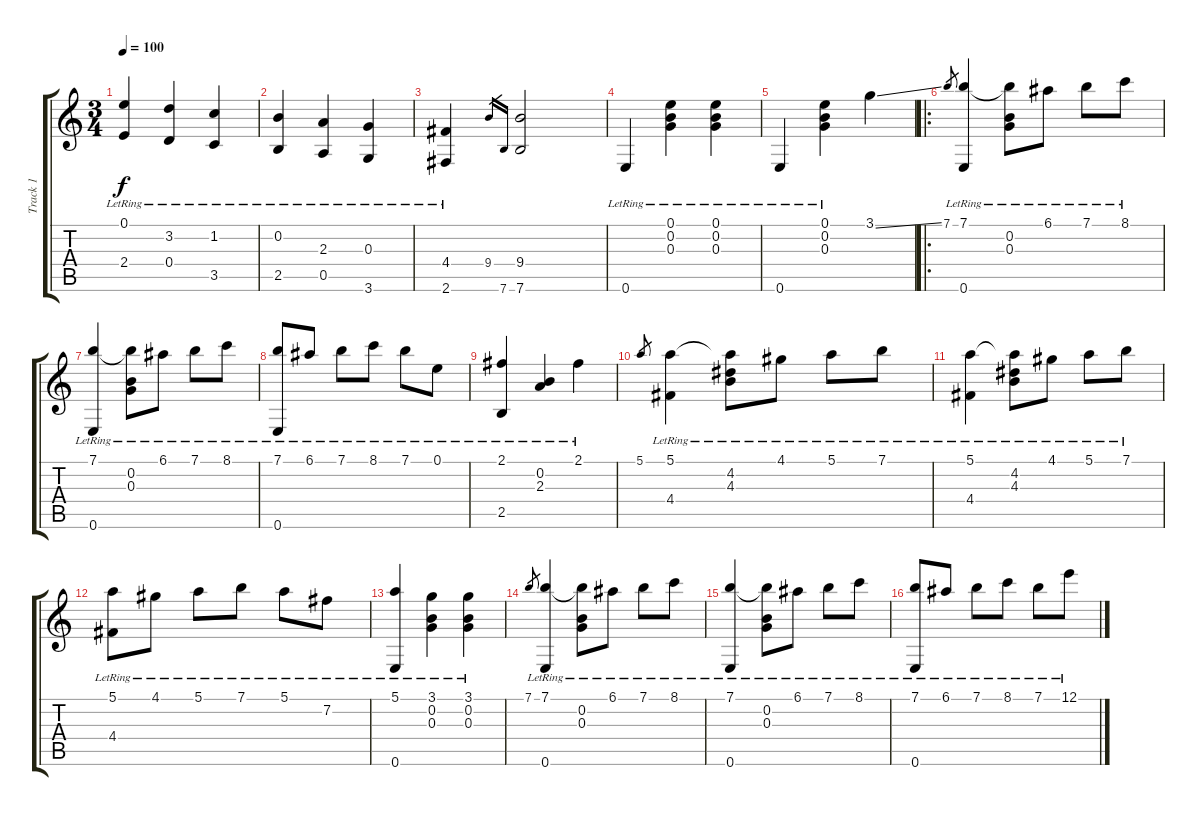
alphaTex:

\track ("Track 1" "Track 1") {instrument acousticguitarnylon}
\staff {score tabs}
\tuning (E4 B3 G3 D3 A2 E2) {hide}
\ts (3 4)
\tempo 100
\clef g2
\ks c
(0.1{lr} 2.4{lr}).4{dy f instrument acousticguitarnylon} (3.2{lr} 0.4{lr}).4 (1.2{lr} 3.5{lr}).4 |
(0.2{lr} 2.5{lr}).4 (2.3{lr} 0.5{lr}).4 (0.3{lr} 3.6{lr}).4 |
(4.4{lr} 2.6{lr}).4 9.4.16{gr} 7.6.16{gr} (9.4 7.6).2 |
0.6{lr}.4 (0.1{lr} 0.2{lr} 0.3{lr}).4 (0.1{lr} 0.2{lr} 0.3{lr}).4 |
0.6{lr}.4 (0.1{lr} 0.2{lr} 0.3{lr}).4 3.1{ss}.4 |
\ro
7.1.8{gr} (7.1 0.6{lr}).4 (7.1{t} 0.2{lr} 0.3{lr}).8 6.1{lr}.8 7.1{lr}.8 8.1{lr}.8 |
(7.1{lr} 0.6{lr}).4 (7.1{t} 0.2{lr} 0.3{lr}).8 6.1{lr}.8 7.1{lr}.8 8.1{lr}.8 |
(7.1{lr} 0.6{lr}).8 6.1{lr}.8 7.1{lr}.8 8.1{lr}.8 7.1{lr}.8 0.1{lr}.8 |
(2.1{lr} 2.5{lr}).4 (0.2{lr} 2.3{lr}).4 2.1{lr}.4 |
5.1.8{gr} (5.1 4.4{lr}).4 (5.1{t} 4.2{lr} 4.3{lr}).8 4.1{lr}.8 5.1{lr}.8 7.1{lr}.8 |
(5.1{lr} 4.4{lr}).4 (5.1{t} 4.2{lr} 4.3{lr}).8 4.1{lr}.8 5.1{lr}.8 7.1{lr}.8 |
(5.1{lr} 4.4{lr}).8 4.1{lr}.8 5.1{lr}.8 7.1{lr}.8 5.1{lr}.8 7.2{lr}.8 |
(5.1{lr} 0.6{lr}).4 (3.1{lr} 0.2{lr} 0.3{lr}).4 (3.1{lr} 0.2{lr} 0.3{lr}).4 |
7.1.8{gr} (7.1 0.6{lr}).4 (7.1{t} 0.2{lr} 0.3{lr}).8 6.1{lr}.8 7.1{lr}.8 8.1{lr}.8 |
(7.1{lr} 0.6{lr}).4 (7.1{t} 0.2{lr} 0.3{lr}).8 6.1{lr}.8 7.1{lr}.8 8.1{lr}.8 |
(7.1{lr} 0.6{lr}).8 6.1{lr}.8 7.1{lr}.8 8.1{lr}.8 7.1{lr}.8 12.1{lr}.8
